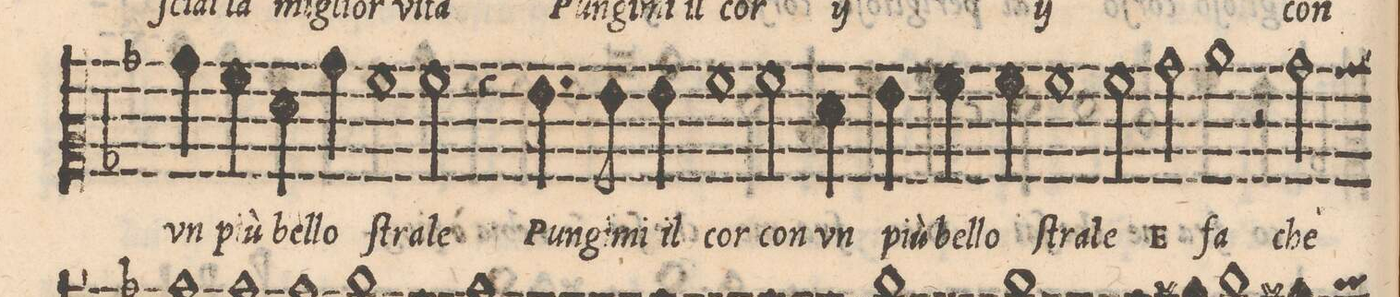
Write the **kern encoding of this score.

**kern	**text
*I"ALTO	*
*clefC2	*
*k[b-]	*
*met(c)	*
*M2/1	*
4b-\	vn
4a\	più
4f\	bel-
4b-\	-lo
=23-	=23-
1a\	ſtra-
2a\	-le
4r	.
4.g\	Pun-
=24-	=24-
8g\	-gi-
4g\	-mi_il
1a\	cor
2a\	con
=25-	=25-
4f\	vn
4g\	più
4a\	bel-
4a\	-lo
1a\	ſtra-
=26-	=26-
2a\	-le
2b-\	E
1cc\	fa
=27-	=27-
2r	.
2b-\	che
*-	*-
